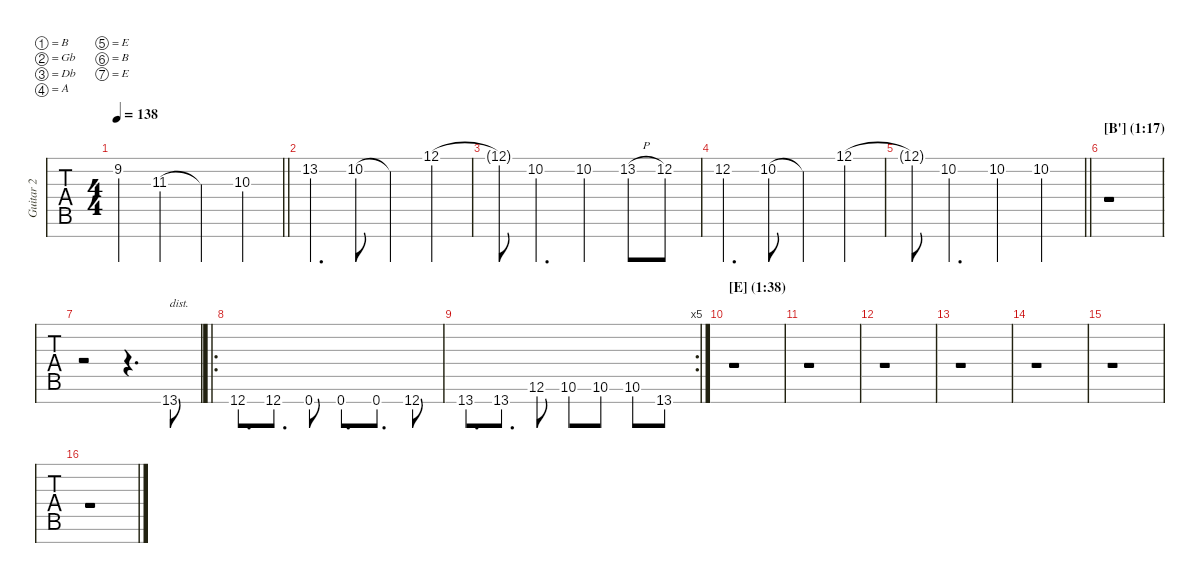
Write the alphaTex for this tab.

\defaultSystemsLayout 4
\hideDynamics
\bracketExtendMode nobrackets
\multiTrackTrackNamePolicy allsystems
\firstSystemTrackNameMode fullname
\otherSystemsTrackNameMode fullname
\otherSystemsTrackNameOrientation horizontal
\track ("Guitar 2" "Gtr. 2") {instrument overdrivenguitar}
\staff {tabs}
\tuning (B3 Gb3 Db3 A2 E2 B1 E1)
\ts (4 4)
\scale
0.995146
\tempo 138
\accidentals auto
\clef g2
\ottava regular
\simile none
\barLineRight lightlight
\ks c
9.2{t acc #}.4{dy mf} 11.3.4 11.3{t}.4 10.3.4 |
\scale
1.00261 13.2.4{d} 10.2.8 10.2{t}.4 12.1.4 |
\scale
0.999915 12.1{t}.8 10.2.4{d} 10.2.4 13.2{h}.8 12.2{acc #}.8 |
\scale
0.999915 12.2{acc #}.4{d} 10.2.8 10.2{t}.4 12.1.4 |
\scale
0.997563
\barLineRight lightlight
12.1{t}.8 10.2.4{d} 10.2.4 10.2.4 |
\section ("" "[B'] (1:17)")
\scale
0.99977 r.1 |
\scale
1.00246 r.2{instrument overdrivenguitar} r.4{d} 13.7.8{txt "dist."} |
\ro
\scale
1.00051 12.7.8{d} 12.7.8{d} 0.7.8 0.7.8{d} 0.7.8{d} 12.7.8 |
\rc 5
\scale
0.997258 13.7{st}.8{d} 13.7{st}.8{d} 12.6.8 10.6.8 10.6.8 10.6.8 13.7.8 |
\section ("" "[E] (1:38)")
\scale
1.00017 r.1 |
\scale
1.00286 r.1 |
\scale
1.00017 r.1 |
\scale
0.996789 r.1 |
\scale
1.00252 r.1 |
\scale
0.999823 r.1 |
\scale
1.00251 r.1
